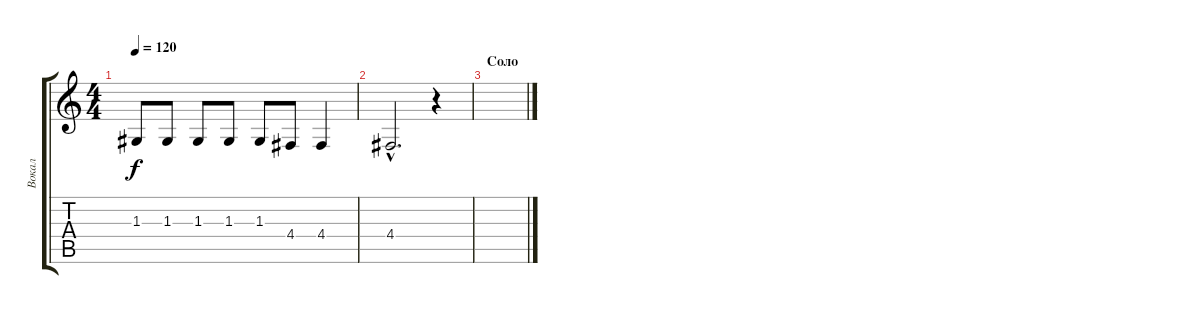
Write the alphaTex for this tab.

\track ("Вокал" "Вокал") {instrument flute}
\staff {score tabs}
\tuning (E4 B3 G3 D3 A2 E2) {hide}
\ts (4 4)
\tempo 120
\clef g2
\ks c
1.3.8{dy f} 1.3.8 1.3.8 1.3.8 1.3.8 4.4.8 4.4.4 |
4.4{hac}.2{d} r.4 |
\section ("" "Соло")
